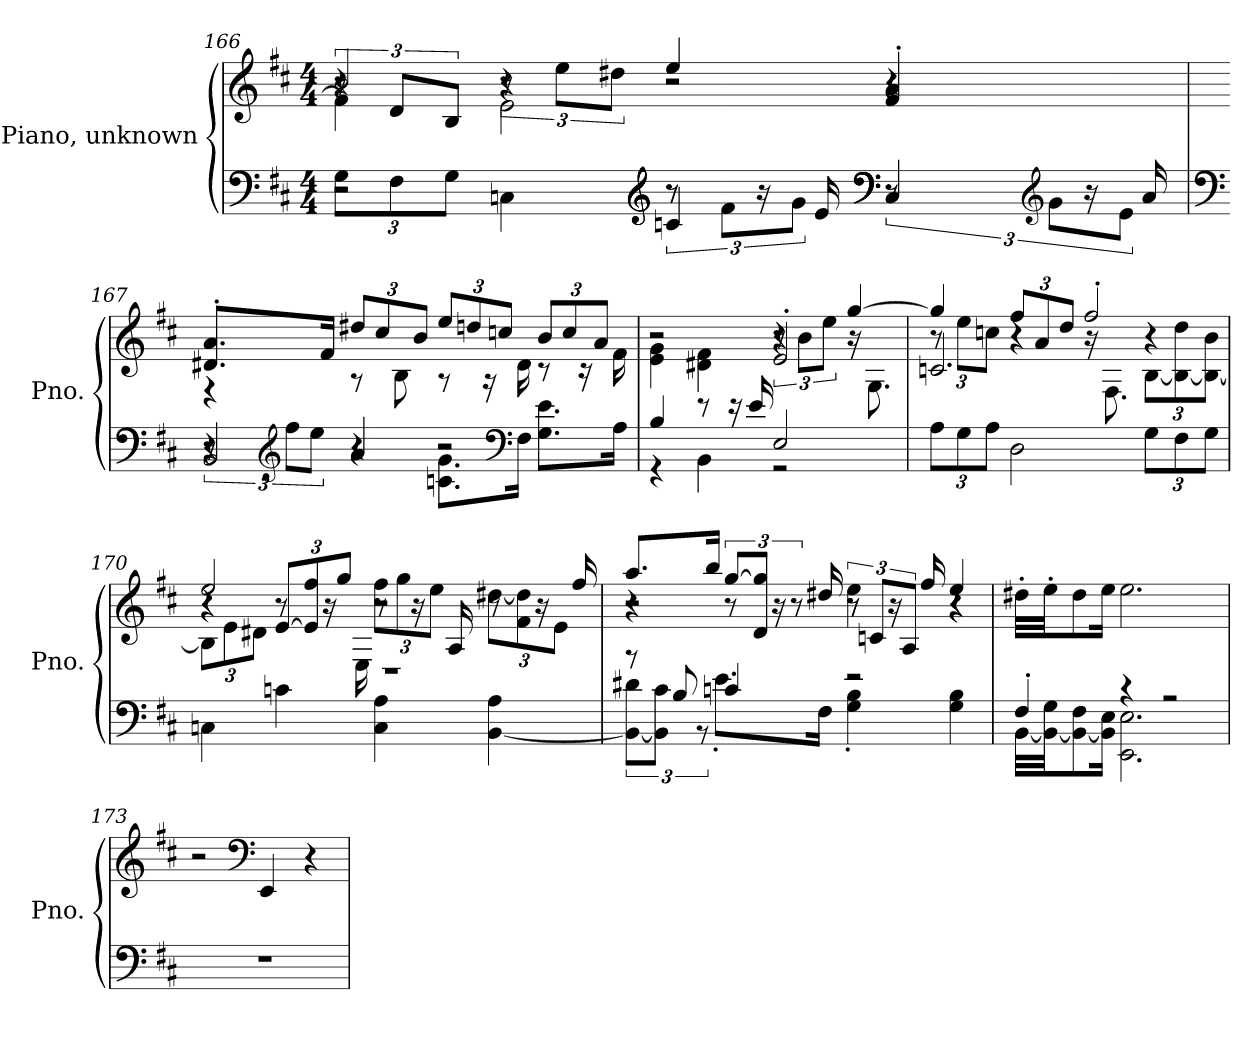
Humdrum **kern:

**kern	**kern
*part1	*part1
*staff2	*staff1
*I"Piano, unknown	*
*I'Pno.	*
*clefF4	*clefG2
*k[f#c#]	*k[f#c#]
*M4/4	*M4/4
=166	=166
*^	*
*	*Xbrackettup	*
*	*^	*^
*	*	*	*	*^
*	*	*	*	*	*^
2r	12G\L	2r	2b/	4r	12r	4f#\]
.	12F#\	.	.	.	12d/L	.
.	12G\J	.	.	.	12B/J	.
.	4Cn\	.	.	12r	4r	2e\
.	.	.	.	12ee\L	.	.
.	.	.	.	12dd#X\J	.	.
*clefG2	*	*	*	*	*	*
*	*brackettup	*	*	*	*	*
8r	12r	4cn/	2r	2r	4ee/	.
.	12f#\L	.	.	.	.	.
16r	.	.	.	.	.	.
.	12g\J	.	.	.	.	.
16e/	.	.	.	.	.	.
*clefF4	*	*	*	*	*	*
8r	12r	4C/	.	.	4f#/' 4a/'	4r
*clefG2	*	*	*	*	*	*
.	12g\L	.	.	.	.	.
16r	.	.	.	.	.	.
.	12e\J	.	.	.	.	.
16a/	.	.	.	.	.	.
*	*	*	*v	*v	*v	*v
!!LO:LB:g=z
=167	=167	=167	=167
*clefF4	*	*	*
*	*	*	*^
4r	12r	2BB/	8.d#X/' 8.a/'L	4r
*clefG2	*	*	*	*
.	12ff#\L	.	.	.
.	12ee\J	.	.	.
.	.	.	16f#/Jk	.
*	*	*	*Xbrackettup	*
4a/	4r	.	12dd#X/L	8r
.	.	.	12cc#/	.
.	.	.	.	8B\
.	.	.	12b/J	.
2r	8.cn\ 8.g\L	2r	12ee/L	8r
.	.	.	12ddn/	.
.	.	.	.	16r
.	.	.	12ccn/J	.
*clefF4	*	*	*	*
.	16F#\Jk	.	.	16d#\
.	8.G\ 8.e\L	.	12b/L	8r
.	.	.	12cc/	.
.	.	.	.	16r
.	.	.	12a/J	.
.	16A\Jk	.	.	16f#\
*	*v	*v	*	*
=168	=168	=168	=168
*	*	*	*^
4B/	4r	2r	4e\ 4g\	2r
8r	4BB\	.	4d#X\ 4f#\	.
16r	.	.	.	.
16e/	.	.	.	.
*	*	*	*brackettup	*
2E/	2r	4r	12r	2e'/
.	.	.	12b\L	.
.	.	.	12ee\J	.
.	.	[4gg/	16r	.
.	.	.	8.G\	.
*v	*v	*	*	*
!!LO:LB:g=z	!!	!!
=169	=169	=169	=169
*Xbrackettup	*	*	*
12A\L	4gg/]	12r	2.cn/
12G\	.	12ee\L	.
12A\J	.	12ccn\J	.
*	*Xbrackettup	*	*
2D\	12ff#/L	4r	.
.	12a/	.	.
.	12dd/J	.	.
.	2ff#'/	16r	.
.	.	8.F#\	.
12G\L	.	[12B\L	4r
12F#\	.	12B\_ 12dd\	.
12G\J	.	12B\_ 12b\J	.
=170	=170	=170	=170
*^	*	*	*
1r	4Cn\	4r	12B\L]	2ee/
.	.	.	12e\	.
.	.	.	12d#X\J	.
.	4cn\	[12e/L	8r	.
.	.	12e/] 12ff#/	.	.
.	.	.	16r	.
.	.	12gg/J	.	.
.	.	.	16E\	.
.	4C\ 4A\	8r	12ff#\L	2r
.	.	.	12gg\	.
.	.	16r	.	.
.	.	.	12ee\J	.
.	.	16A/	.	.
.	[4BB\ 4A\	8r	[12dd#X\L	.
.	.	.	12f#\ 12dd#\]	.
.	.	16r	.	.
.	.	.	12e\J	.
.	.	16ff#/	.	.
!!LO:PB:g=z	!!	!!
=171	=171	=171	=171	=171
*	*brackettup	*	*	*
8r	12BB\_ 12d#X\L	4r	2r	8.aa/L
.	12BB\] 12c#\J	.	.	.
8B/	.	.	.	.
.	12r	.	.	.
.	.	.	.	16bb/Jk
*	*	*	*	*brackettup
4cn/	8.e'\L	8r	.	[12gg/L
.	.	.	.	12d/ 12gg/]J
.	.	16r	.	.
.	.	.	.	12r
.	16F#\Jk	16dd#X/	.	.
2r	4G\' 4B\'	8r	4ee\	12r
.	.	.	.	12cn/L
.	.	16r	.	.
.	.	.	.	12A/J
.	.	16ff#/	.	.
.	4G\ 4B\	4r	4r	4ee/
*	*	*v	*v	*v
=172	=172	=172
4F#'/	[32BB\LLL	32dd#X'\LLL
.	32BB\_ 32G\JJ	32ee'\JJ
.	8BB\_ 8F#\	8dd#\
.	16BB\] 16E\Jk	16ee\Jk
4r	2.EE\ 2.E\	2.ee\
2r	.	.
*v	*v	*
=173	=173
1r	2r
*	*clefF4
.	4EE/
.	4r
=	=
*-	*-
